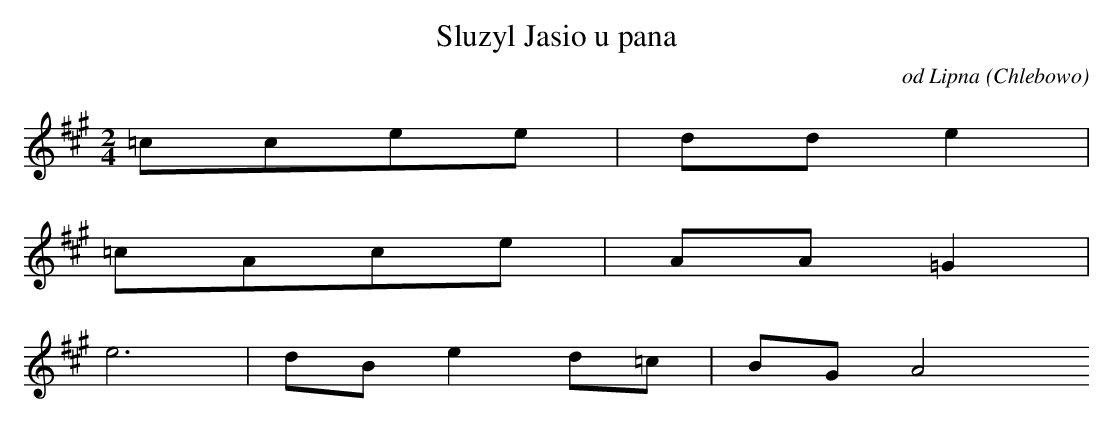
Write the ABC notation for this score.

X:1
T: Sluzyl Jasio u pana
O: od Lipna (Chlebowo)
M: 2/4
L: 1/8
K: A
=ccee | dde2 |
=cAce | AA=G2 |
e6 | dBe2d=c | BGA4
